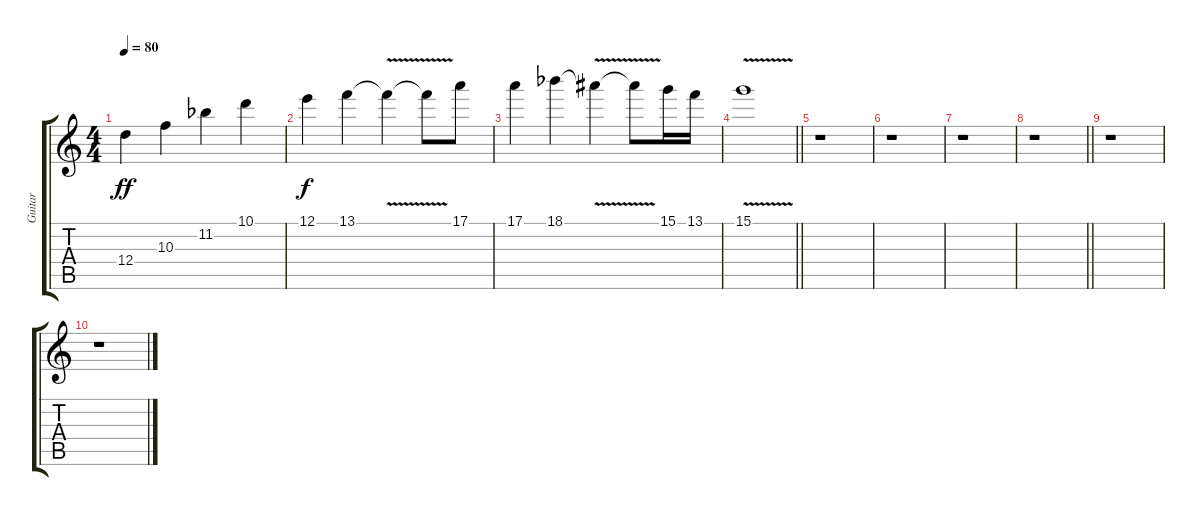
\track ("Guitar " "Guitar ") {instrument electricguitarjazz}
\staff {score tabs}
\tuning (E4 B3 G3 D3 A2 E2) {hide}
\ts (4 4)
\tempo 80
\clef g2
\ks c
12.4.4{dy ff} 10.3.4 11.2{acc b}.4 10.1.4 |
12.1.4{dy f} 13.1.4 13.1{v t}.4 13.1{t}.8 17.1.8 |
17.1.4 18.1{acc b}.4 18.1{v t}.4 18.1{t}.8 15.1.16 13.1.16 |
\barLineRight lightlight
15.1{v}.1 |
r.1 |
r.1 |
r.1 |
\barLineRight lightlight
r.1 |
r.1 |
r.1
